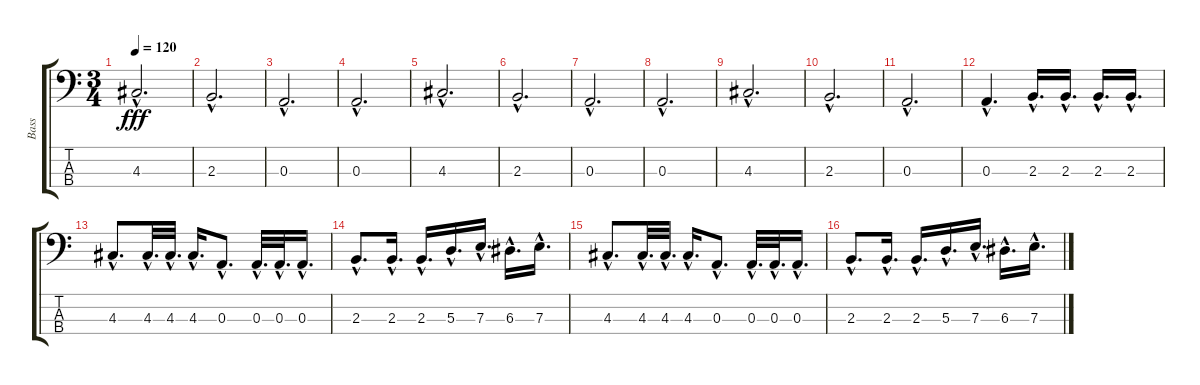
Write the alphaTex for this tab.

\track ("Bass" "Bass") {instrument acousticbass}
\staff {score tabs}
\tuning (G2 D2 A1 E1) {hide}
\ts (3 4)
\tempo 120
\clef f4
\ks c
4.3{hac}.2{d dy fff} |
2.3{hac}.2{d} |
0.3{hac}.2{d} |
0.3{hac}.2{d} |
4.3{hac}.2{d} |
2.3{hac}.2{d} |
0.3{hac}.2{d} |
0.3{hac}.2{d} |
4.3{hac}.2{d} |
2.3{hac}.2{d} |
0.3{hac}.2{d} |
0.3{hac}.4{d} 2.3{hac}.16{d} 2.3{hac}.16{d} 2.3{hac}.16{d} 2.3{hac}.16{d} |
4.3{hac}.8{d} 4.3{hac}.32{d} 4.3{hac}.32{d} 4.3{hac}.16{d} 0.3{hac}.8{d} 0.3{hac}.32{d} 0.3{hac}.32{d} 0.3{hac}.16{d} |
2.3{hac}.8{d} 2.3{hac}.16{d} 2.3{hac}.16{d} 5.3{hac}.16{d} 7.3{hac}.16{d} 6.3{hac}.16{d} 7.3{hac}.16{d} |
4.3{hac}.8{d} 4.3{hac}.32{d} 4.3{hac}.32{d} 4.3{hac}.16{d} 0.3{hac}.8{d} 0.3{hac}.32{d} 0.3{hac}.32{d} 0.3{hac}.16{d} |
2.3{hac}.8{d} 2.3{hac}.16{d} 2.3{hac}.16{d} 5.3{hac}.16{d} 7.3{hac}.16{d} 6.3{hac}.16{d} 7.3{hac}.16{d}
